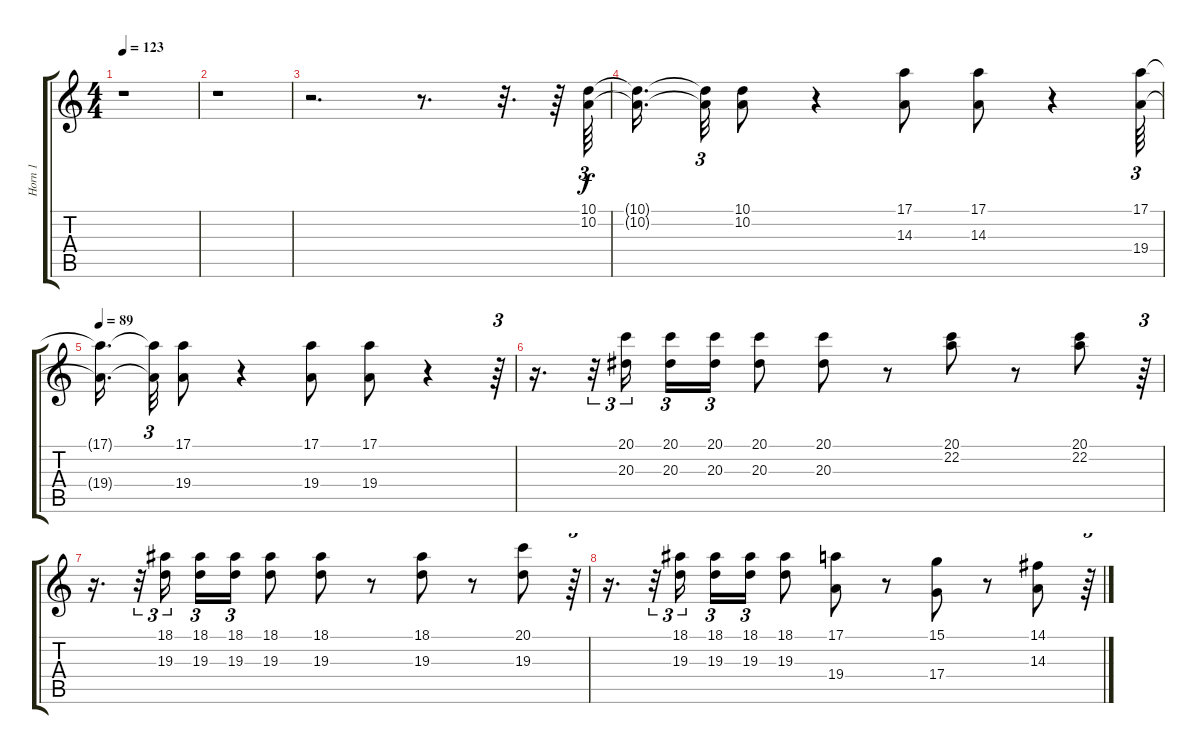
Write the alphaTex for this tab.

\track ("Horn 1" "Horn 1") {instrument frenchhorn}
\staff {score tabs}
\tuning (E4 B3 G3 D3 A2 E2) {hide}
\ts (4 4)
\tempo 123
\clef g2
\ks c
r.1{dy f} |
r.1 |
r.2{d} r.8{d} r.32{d} r.64 (10.1 10.2).64{tu (3 2)} |
(10.1{t} 10.2{t}).16{d beam splitsecondary} (10.1{t} 10.2{t}).32{tu (3 2)} (10.1 10.2).8 r.4 (17.1 14.3).8 (17.1 14.3).8 r.4 (17.1 19.4).64{tu (3 2)} |
\tempo 89
(17.1{t} 19.4{t}).16{d beam splitsecondary} (17.1{t} 19.4{t}).32{tu (3 2)} (17.1 19.4).8 r.4 (17.1 19.4).8 (17.1 19.4).8 r.4 r.64{tu (3 2)} |
r.16{d} r.32{tu (3 2)} (20.1 20.3).16{tu (3 2) beam splitsecondary} (20.1 20.3).16{tu (3 2)} (20.1 20.3).16{tu (3 2)} (20.1 20.3).8 (20.1 20.3).8 r.8 (20.1 22.2).8 r.8 (20.1 22.2).8 r.64{tu (3 2)} |
r.16{d} r.32{tu (3 2)} (18.1 19.3).16{tu (3 2) beam splitsecondary} (18.1 19.3).16{tu (3 2)} (18.1 19.3).16{tu (3 2)} (18.1 19.3).8 (18.1 19.3).8 r.8 (18.1 19.3).8 r.8 (20.1 19.3).8 r.64{tu (3 2)} |
r.16{d} r.32{tu (3 2)} (18.1 19.3).16{tu (3 2) beam splitsecondary} (18.1 19.3).16{tu (3 2)} (18.1 19.3).16{tu (3 2)} (18.1 19.3).8 (17.1 19.4).8 r.8 (15.1 17.4).8 r.8 (14.1 14.3).8 r.64{tu (3 2)}
